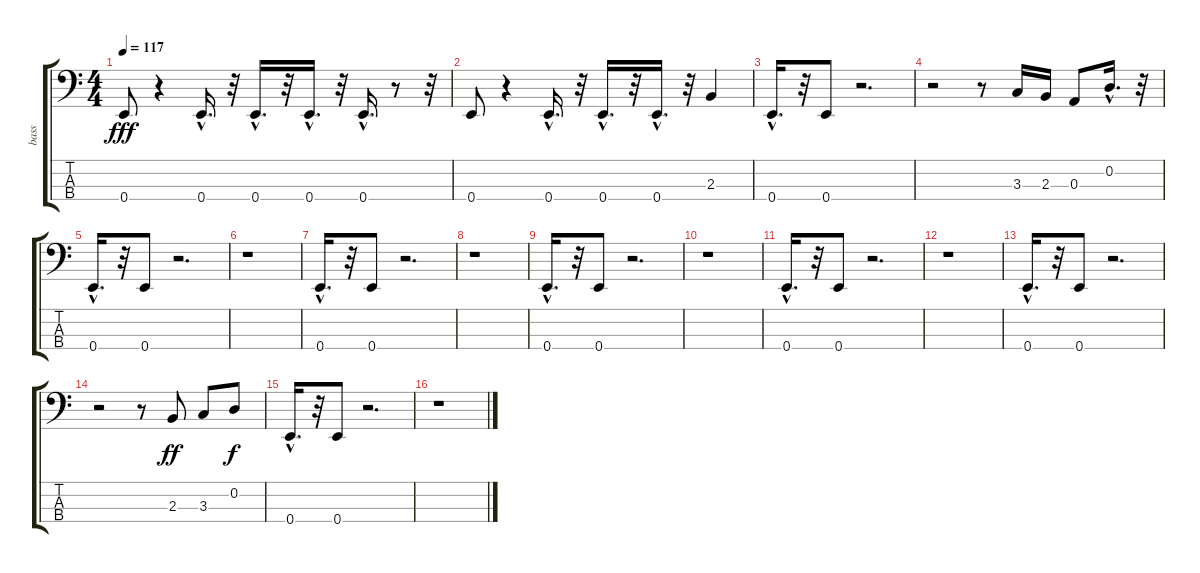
\track ("bass" "bass") {instrument electricbasspick}
\staff {score tabs}
\tuning (G2 D2 A1 E1) {hide}
\ts (4 4)
\tempo 117
\clef f4
\ks c
0.4.8{dy fff} r.4 0.4{hac}.16{d} r.32 0.4{hac}.16{d} r.32 0.4{hac}.16{d} r.32 0.4{hac}.16{d} r.8 r.32 |
0.4.8 r.4 0.4{hac}.16{d} r.32 0.4{hac}.16{d} r.32 0.4{hac}.16{d} r.32 2.3.4 |
0.4{hac}.16{d} r.32 0.4.8 r.2{d} |
r.2 r.8 3.3.16 2.3.16 0.3.8 0.2{hac}.16{d} r.32 |
0.4{hac}.16{d} r.32 0.4.8 r.2{d} |
r.1 |
0.4{hac}.16{d} r.32 0.4.8 r.2{d} |
r.1 |
0.4{hac}.16{d} r.32 0.4.8 r.2{d} |
r.1 |
0.4{hac}.16{d} r.32 0.4.8 r.2{d} |
r.1 |
0.4{hac}.16{d} r.32 0.4.8 r.2{d} |
r.2 r.8 2.3.8{dy ff} 3.3.8 0.2.8{dy f} |
0.4{hac}.16{d} r.32 0.4.8 r.2{d} |
r.1
